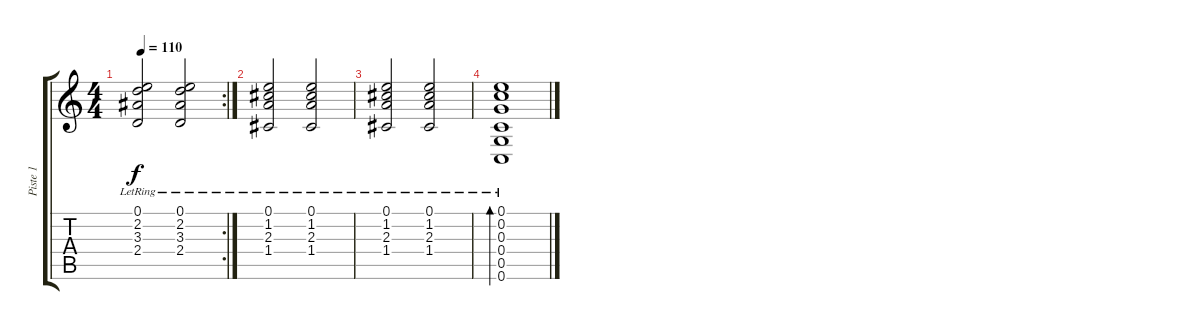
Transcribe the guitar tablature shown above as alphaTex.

\track ("Piste 1" "Piste 1") {instrument acousticguitarsteel}
\staff {score tabs}
\tuning (E4 C4 G3 C3 G2 C2) {hide}
\rc 2
\ts (4 4)
\tempo 110
\clef g2
\ks c
(0.1{lr} 2.2{lr} 3.3{lr} 2.4{lr}).2{dy f} (0.1{lr} 2.2{lr} 3.3{lr} 2.4{lr}).2 |
(0.1{lr} 1.2{lr} 2.3{lr} 1.4{lr}).2 (0.1{lr} 1.2{lr} 2.3{lr} 1.4{lr}).2 |
(0.1{lr} 1.2{lr} 2.3{lr} 1.4{lr}).2 (0.1{lr} 1.2{lr} 2.3{lr} 1.4{lr}).2 |
(0.1{lr} 0.2{lr} 0.3{lr} 0.4{lr} 0.5{lr} 0.6{lr}).1{bd 480}
